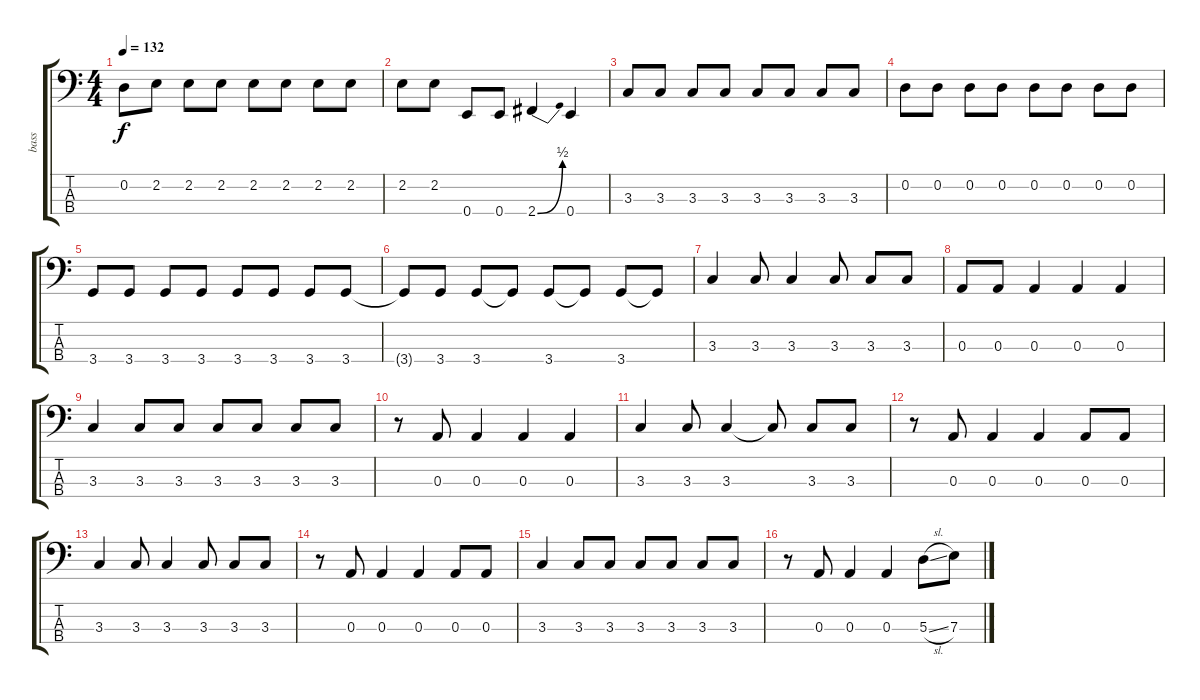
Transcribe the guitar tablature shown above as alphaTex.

\track ("bass" "bass") {instrument electricbassfinger}
\staff {score tabs}
\tuning (G2 D2 A1 E1) {hide}
\ts (4 4)
\tempo 132
\clef f4
\ks c
0.2.8{dy f} 2.2.8 2.2.8 2.2.8 2.2.8 2.2.8 2.2.8 2.2.8 |
2.2.8 2.2.8 0.4.8 0.4.8 2.4{be (bend 0 0 60 2)}.4 0.4.4 |
3.3.8 3.3.8 3.3.8 3.3.8 3.3.8 3.3.8 3.3.8 3.3.8 |
0.2.8 0.2.8 0.2.8 0.2.8 0.2.8 0.2.8 0.2.8 0.2.8 |
3.4.8 3.4.8 3.4.8 3.4.8 3.4.8 3.4.8 3.4.8 3.4.8 |
3.4{t}.8 3.4.8 3.4.8 3.4{t}.8 3.4.8 3.4{t}.8 3.4.8 3.4{t}.8 |
3.3.4 3.3.8 3.3.4 3.3.8 3.3.8 3.3.8 |
0.3.8 0.3.8 0.3.4 0.3.4 0.3.4 |
3.3.4 3.3.8 3.3.8 3.3.8 3.3.8 3.3.8 3.3.8 |
r.8 0.3.8 0.3.4 0.3.4 0.3.4 |
3.3.4 3.3.8 3.3.4 3.3{t}.8 3.3.8 3.3.8 |
r.8 0.3.8 0.3.4 0.3.4 0.3.8 0.3.8 |
3.3.4 3.3.8 3.3.4 3.3.8 3.3.8 3.3.8 |
r.8 0.3.8 0.3.4 0.3.4 0.3.8 0.3.8 |
3.3.4 3.3.8 3.3.8 3.3.8 3.3.8 3.3.8 3.3.8 |
r.8 0.3.8 0.3.4 0.3.4 5.3{sl}.8 7.3.8
